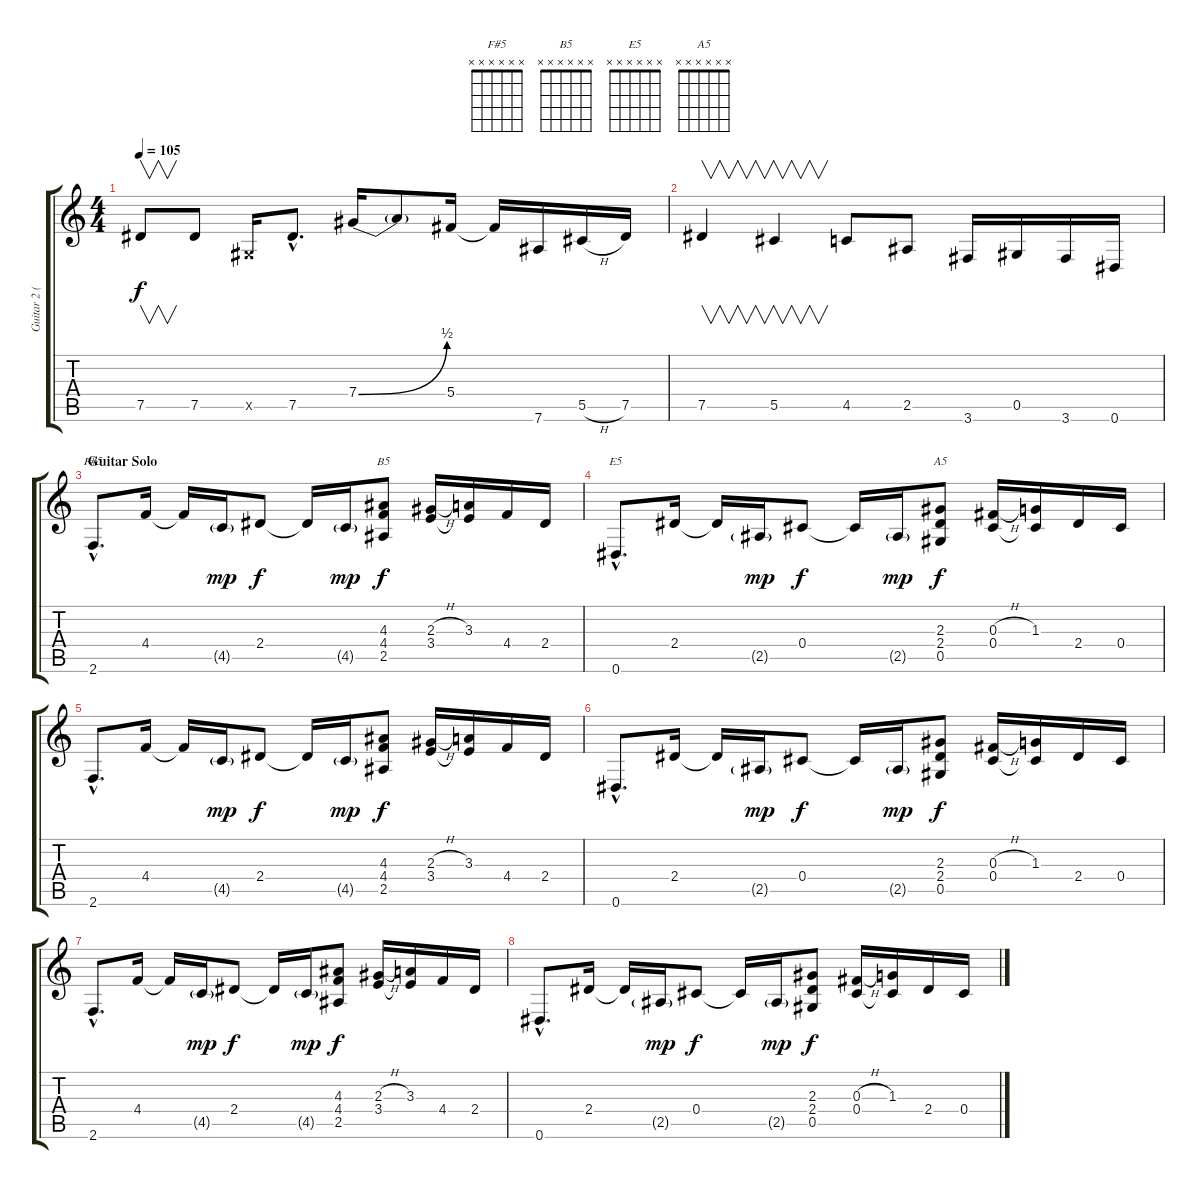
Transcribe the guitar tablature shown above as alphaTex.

\track ("Guitar 2 (Izzy)" "Guitar 2 (") {instrument overdrivenguitar}
\staff {score tabs}
\tuning (Eb4 Bb3 Gb3 Db3 Ab2 Eb2) {hide}
\chord ("F#5" x x x x x x) {firstfret 0}
\chord ("B5" x x x x x x) {firstfret 0}
\chord ("E5" x x x x x x) {firstfret 0}
\chord ("A5" x x x x x x) {firstfret 0}
\ts (4 4)
\tempo 105
\clef g2
\ks c
7.5.8{v dy f} 7.5.8 0.5{x}.16 7.5{hac}.8{d} 7.4{be (bend 0 0 60 2)}.16 7.4{t}.8 5.4.16 5.4{t}.16 7.6.16 5.5{h}.16 7.5.16 |
7.5.4{v} 5.5.4{v} 4.5.8 2.5.8 3.6.16 0.5.16 3.6.16 0.6.16 |
\section ("" "Guitar Solo")
2.6{hac}.8{d ch "F#5"} 4.4.16 4.4{t}.16 4.5{g}.16{dy mp} 2.4.8{dy f} 2.4{t}.16 4.5{g}.16{dy mp} (4.3 4.4 2.5).8{ch "B5" dy f} (2.3{h} 3.4).16 (3.3 3.4{t}).16 4.4.16 2.4.16 |
0.6{hac}.8{d ch "E5"} 2.4.16 2.4{t}.16 2.5{g}.16{dy mp} 0.4.8{dy f} 0.4{t}.16 2.5{g}.16{dy mp} (2.3 2.4 0.5).8{ch "A5" dy f} (0.3{h} 0.4).16 (1.3 0.4{t}).16 2.4.16 0.4.16 |
2.6{hac}.8{d} 4.4.16 4.4{t}.16 4.5{g}.16{dy mp} 2.4.8{dy f} 2.4{t}.16 4.5{g}.16{dy mp} (4.3 4.4 2.5).8{dy f} (2.3{h} 3.4).16 (3.3 3.4{t}).16 4.4.16 2.4.16 |
0.6{hac}.8{d} 2.4.16 2.4{t}.16 2.5{g}.16{dy mp} 0.4.8{dy f} 0.4{t}.16 2.5{g}.16{dy mp} (2.3 2.4 0.5).8{dy f} (0.3{h} 0.4).16 (1.3 0.4{t}).16 2.4.16 0.4.16 |
2.6{hac}.8{d} 4.4.16 4.4{t}.16 4.5{g}.16{dy mp} 2.4.8{dy f} 2.4{t}.16 4.5{g}.16{dy mp} (4.3 4.4 2.5).8{dy f} (2.3{h} 3.4).16 (3.3 3.4{t}).16 4.4.16 2.4.16 |
0.6{hac}.8{d} 2.4.16 2.4{t}.16 2.5{g}.16{dy mp} 0.4.8{dy f} 0.4{t}.16 2.5{g}.16{dy mp} (2.3 2.4 0.5).8{dy f} (0.3{h} 0.4).16 (1.3 0.4{t}).16 2.4.16 0.4.16
